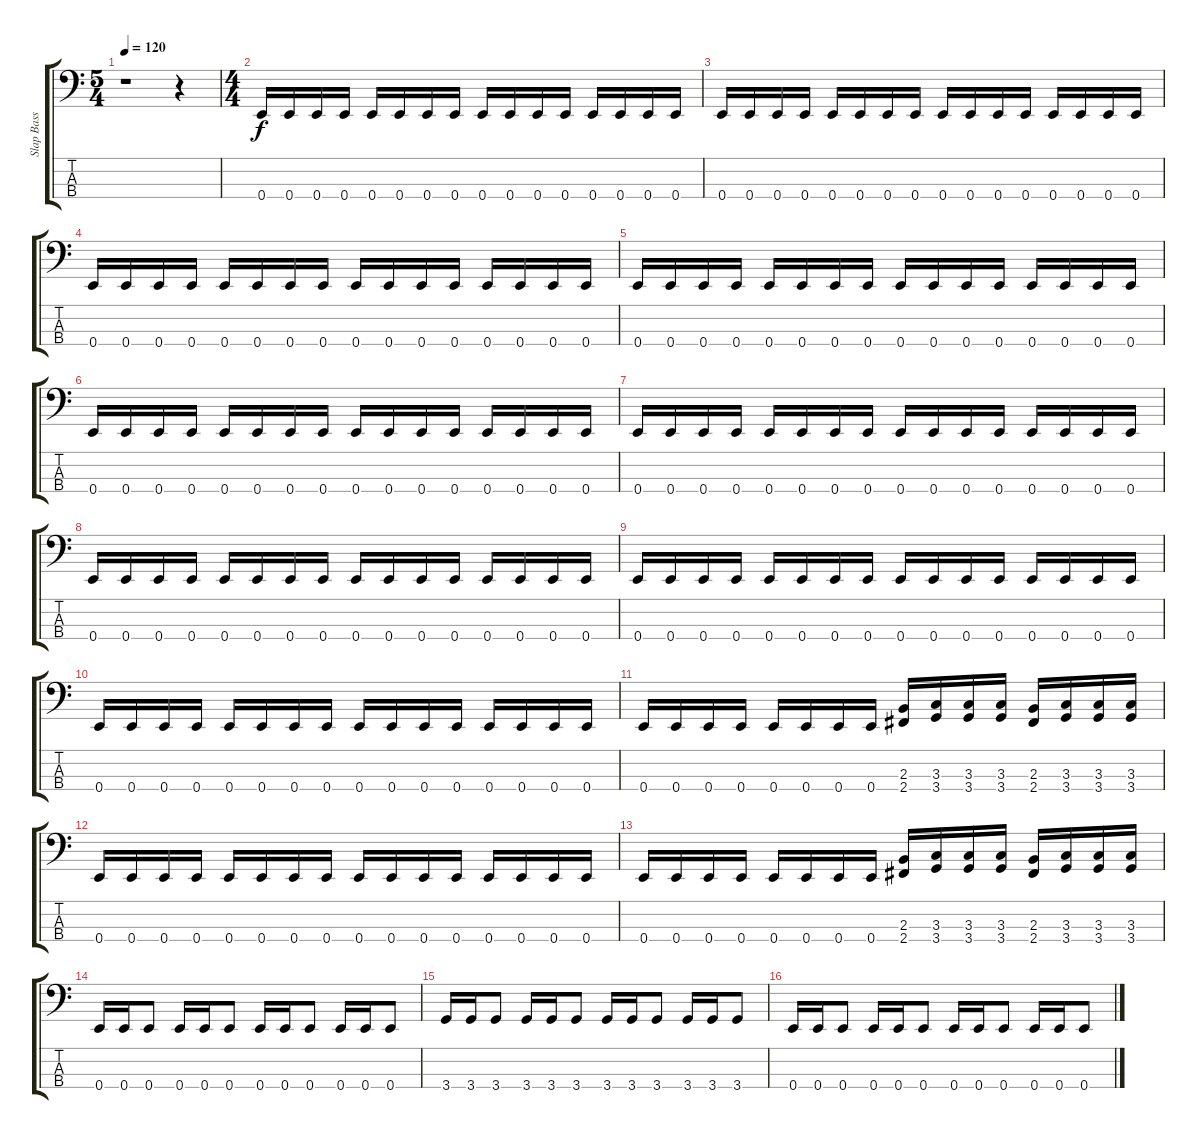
\track ("Slap Bass 2" "Slap Bass ") {instrument slapbass2}
\staff {score tabs}
\tuning (G2 D2 A1 E1) {hide}
\ts (5 4)
\tempo 120
\clef f4
\ks c
r.1{dy f instrument slapbass2} r.4 |
\ts (4 4)
0.4.16 0.4.16 0.4.16 0.4.16 0.4.16 0.4.16 0.4.16 0.4.16 0.4.16 0.4.16 0.4.16 0.4.16 0.4.16 0.4.16 0.4.16 0.4.16 |
0.4.16 0.4.16 0.4.16 0.4.16 0.4.16 0.4.16 0.4.16 0.4.16 0.4.16 0.4.16 0.4.16 0.4.16 0.4.16 0.4.16 0.4.16 0.4.16 |
0.4.16 0.4.16 0.4.16 0.4.16 0.4.16 0.4.16 0.4.16 0.4.16 0.4.16 0.4.16 0.4.16 0.4.16 0.4.16 0.4.16 0.4.16 0.4.16 |
0.4.16 0.4.16 0.4.16 0.4.16 0.4.16 0.4.16 0.4.16 0.4.16 0.4.16 0.4.16 0.4.16 0.4.16 0.4.16 0.4.16 0.4.16 0.4.16 |
0.4.16 0.4.16 0.4.16 0.4.16 0.4.16 0.4.16 0.4.16 0.4.16 0.4.16 0.4.16 0.4.16 0.4.16 0.4.16 0.4.16 0.4.16 0.4.16 |
0.4.16 0.4.16 0.4.16 0.4.16 0.4.16 0.4.16 0.4.16 0.4.16 0.4.16 0.4.16 0.4.16 0.4.16 0.4.16 0.4.16 0.4.16 0.4.16 |
0.4.16 0.4.16 0.4.16 0.4.16 0.4.16 0.4.16 0.4.16 0.4.16 0.4.16 0.4.16 0.4.16 0.4.16 0.4.16 0.4.16 0.4.16 0.4.16 |
0.4.16 0.4.16 0.4.16 0.4.16 0.4.16 0.4.16 0.4.16 0.4.16 0.4.16 0.4.16 0.4.16 0.4.16 0.4.16 0.4.16 0.4.16 0.4.16 |
0.4.16 0.4.16 0.4.16 0.4.16 0.4.16 0.4.16 0.4.16 0.4.16 0.4.16 0.4.16 0.4.16 0.4.16 0.4.16 0.4.16 0.4.16 0.4.16 |
0.4.16 0.4.16 0.4.16 0.4.16 0.4.16 0.4.16 0.4.16 0.4.16 (2.3 2.4).16 (3.3 3.4).16 (3.3 3.4).16 (3.3 3.4).16 (2.3 2.4).16 (3.3 3.4).16 (3.3 3.4).16 (3.3 3.4).16 |
0.4.16 0.4.16 0.4.16 0.4.16 0.4.16 0.4.16 0.4.16 0.4.16 0.4.16 0.4.16 0.4.16 0.4.16 0.4.16 0.4.16 0.4.16 0.4.16 |
0.4.16 0.4.16 0.4.16 0.4.16 0.4.16 0.4.16 0.4.16 0.4.16 (2.3 2.4).16 (3.3 3.4).16 (3.3 3.4).16 (3.3 3.4).16 (2.3 2.4).16 (3.3 3.4).16 (3.3 3.4).16 (3.3 3.4).16 |
0.4.16 0.4.16 0.4.8 0.4.16 0.4.16 0.4.8 0.4.16 0.4.16 0.4.8 0.4.16 0.4.16 0.4.8 |
3.4.16 3.4.16 3.4.8 3.4.16 3.4.16 3.4.8 3.4.16 3.4.16 3.4.8 3.4.16 3.4.16 3.4.8 |
0.4.16 0.4.16 0.4.8 0.4.16 0.4.16 0.4.8 0.4.16 0.4.16 0.4.8 0.4.16 0.4.16 0.4.8
